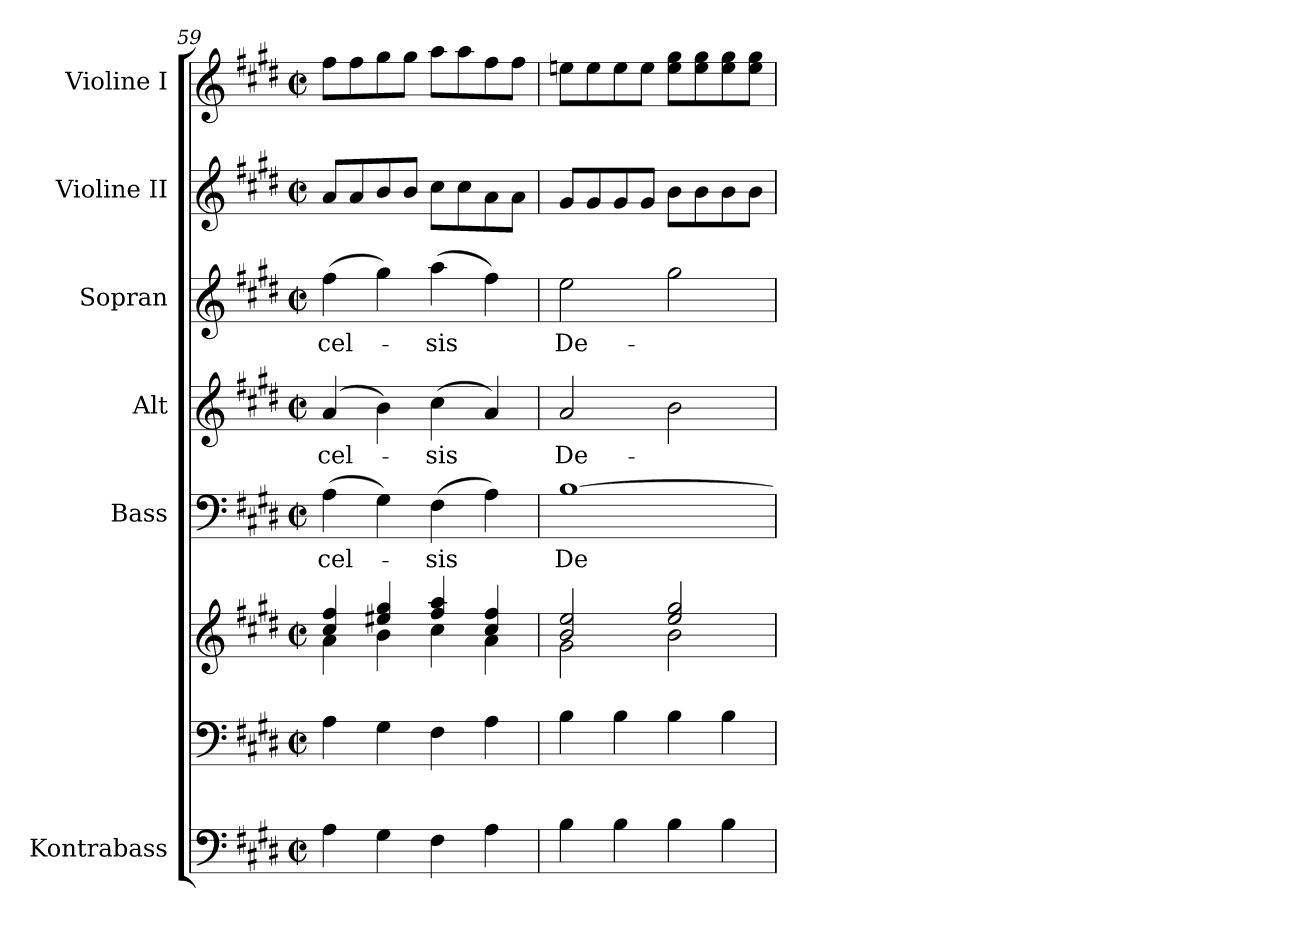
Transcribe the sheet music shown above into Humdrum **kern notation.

**kern	**kern	**kern	**kern	**text	**kern	**text	**kern	**text	**kern	**kern
*part7	*part6	*part6	*part5	*part5	*part4	*part4	*part3	*part3	*part2	*part1
*staff8	*staff7	*staff6	*staff5	*staff5	*staff4	*staff4	*staff3	*staff3	*staff2	*staff1
*I"Kontrabass	*	*	*I"Bass	*	*I"Alt	*	*I"Sopran	*	*I"Violine II	*I"Violine I
*I'Kb.	*	*	*I'B.	*	*I'A.	*	*I'S.	*	*I'Vl. II	*I'Vl. I
!!LO:PB:g=z
*clefF4	*clefF4	*clefG2	*clefF4	*	*clefG2	*	*clefG2	*	*clefG2	*clefG2
*ITrd7c12	*	*	*	*	*	*	*	*	*	*
*k[f#c#g#d#]	*k[f#c#g#d#]	*k[f#c#g#d#]	*k[f#c#g#d#]	*	*k[f#c#g#d#]	*	*k[f#c#g#d#]	*	*k[f#c#g#d#]	*k[f#c#g#d#]
*E:	*E:	*E:	*E:	*	*E:	*	*E:	*	*E:	*E:
*M2/2	*M2/2	*M2/2	*M2/2	*	*M2/2	*	*M2/2	*	*M2/2	*M2/2
*met(c|)	*met(c|)	*met(c|)	*met(c|)	*	*met(c|)	*	*met(c|)	*	*met(c|)	*met(c|)
=59	=59	=59	=59	=59	=59	=59	=59	=59	=59	=59
*	*	*^	*	*	*	*	*	*	*	*
!	!	!	!	!	!LO:LY:b	!	!LO:LY:b	!	!LO:LY:b	!	!
4AA\	4A\	4cc#/ 4ff#/	4a\	(>4A\	-cel-	(4a/	-cel-	(>4ff#\	-cel-	8a/L	8ff#\L
.	.	.	.	.	.	.	.	.	.	8a/	8ff#\
4GG#\	4G#\	4ee#X/ 4gg#/	4b\	4G#\)	.	4b\)	.	4gg#\)	.	8b/	8gg#\
.	.	.	.	.	.	.	.	.	.	8b/J	8gg#\J
!	!	!	!	!	!LO:LY:b	!	!LO:LY:b	!	!LO:LY:b	!	!
4FF#\	4F#\	4ff#/ 4aa/	4cc#\	(>4F#\	-sis	(>4cc#\	-sis	(>4aa\	-sis	8cc#\L	8aa\L
.	.	.	.	.	.	.	.	.	.	8cc#\	8aa\
4AA\	4A\	4cc#/ 4ff#/	4a\	4A\)	.	4a/)	.	4ff#\)	.	8a\	8ff#\
.	.	.	.	.	.	.	.	.	.	8a\J	8ff#\J
=60	=60	=60	=60	=60	=60	=60	=60	=60	=60	=60	=60
!	!	!	!	!	!LO:LY:b	!	!LO:LY:b	!	!LO:LY:b	!	!
4BB\	4B\	2b/ 2ee/	2g#\	[1B	De-	2a/	De-	2ee\	De-	8g#/L	8een\L
.	.	.	.	.	.	.	.	.	.	8g#/	8ee\
4BB\	4B\	.	.	.	.	.	.	.	.	8g#/	8ee\
.	.	.	.	.	.	.	.	.	.	8g#/J	8ee\J
4BB\	4B\	2ee/ 2gg#/	2b\	.	.	2b\	.	2gg#\	.	8b\L	8ee\ 8gg#\L
.	.	.	.	.	.	.	.	.	.	8b\	8ee\ 8gg#\
4BB\	4B\	.	.	.	.	.	.	.	.	8b\	8ee\ 8gg#\
.	.	.	.	.	.	.	.	.	.	8b\J	8ee\ 8gg#\J
*	*	*v	*v	*	*	*	*	*	*	*	*
=	=	=	=	=	=	=	=	=	=	=
*-	*-	*-	*-	*-	*-	*-	*-	*-	*-	*-
